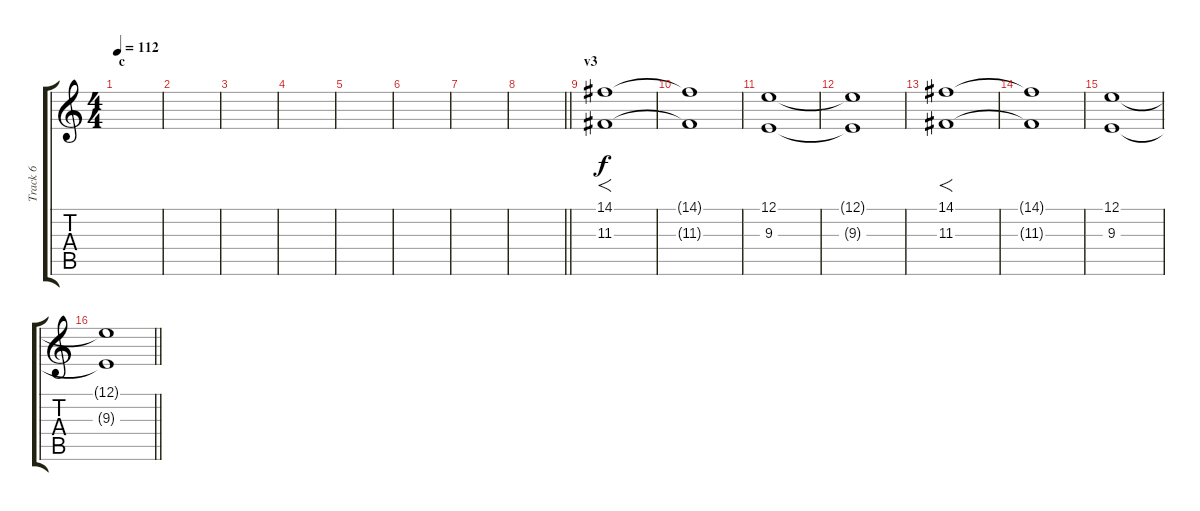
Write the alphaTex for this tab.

\track ("Track 6" "Track 6") {instrument synthstrings1}
\staff {score tabs}
\tuning (E4 B3 G3 D3 A2 E2) {hide}
\ts (4 4)
\section ("" "c")
\tempo 112
\clef g2
\ks c
|
|
|
|
|
|
|
\barLineRight lightlight
|
\section ("" "v3")
(14.1 11.3).1{f volume 5} |
(14.1{t} 11.3{t}).1 |
(12.1 9.3).1 |
(12.1{t} 9.3{t}).1 |
(14.1 11.3).1{f} |
(14.1{t} 11.3{t}).1 |
(12.1 9.3).1 |
\barLineRight lightlight
(12.1{t} 9.3{t}).1
